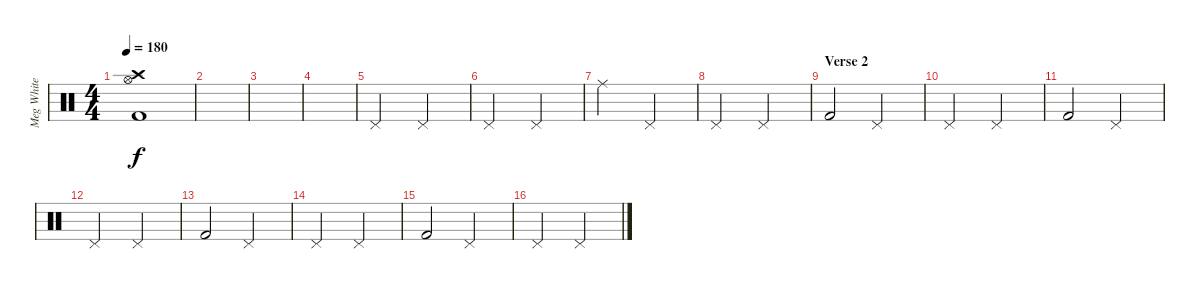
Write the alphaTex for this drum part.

\track ("Meg White" "Meg White") {instrument percussion}
\staff {score}
\articulation defaults
\ts (4 4)
\tempo 180
\clef neutral
\ks c
("Crash high (hit)" "Hi-Hat (open)" "Kick (hit) 2").1{dy f} |
|
|
|
"Pedal Hi-Hat (hit)".2 "Pedal Hi-Hat (hit)".2 |
"Pedal Hi-Hat (hit)".2 "Pedal Hi-Hat (hit)".2 |
"Ride (middle)".2 "Pedal Hi-Hat (hit)".2 |
"Pedal Hi-Hat (hit)".2 "Pedal Hi-Hat (hit)".2 |
\section ("" "Verse 2")
"Kick (hit) 2".2 "Pedal Hi-Hat (hit)".2 |
"Pedal Hi-Hat (hit)".2 "Pedal Hi-Hat (hit)".2 |
"Kick (hit) 2".2 "Pedal Hi-Hat (hit)".2 |
"Pedal Hi-Hat (hit)".2 "Pedal Hi-Hat (hit)".2 |
"Kick (hit) 2".2 "Pedal Hi-Hat (hit)".2 |
"Pedal Hi-Hat (hit)".2 "Pedal Hi-Hat (hit)".2 |
"Kick (hit) 2".2 "Pedal Hi-Hat (hit)".2 |
"Pedal Hi-Hat (hit)".2 "Pedal Hi-Hat (hit)".2
